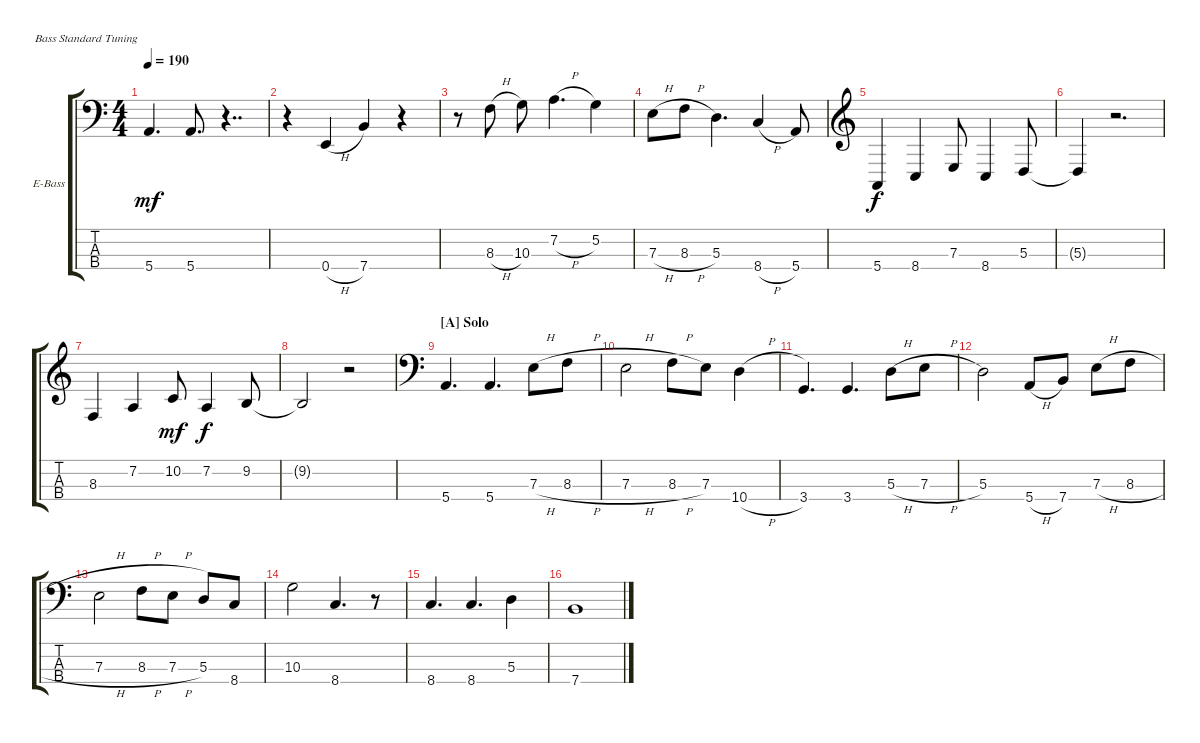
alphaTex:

\defaultSystemsLayout 4
\bracketExtendMode groupsimilarinstruments
\firstSystemTrackNameOrientation horizontal
\otherSystemsTrackNameOrientation horizontal
\track ("Electric Bass" "E-Bass") {instrument electricbassfinger}
\staff {score tabs}
\tuning (G2 D2 A1 E1)
\ts (4 4)
\tempo 190
\clef f4
\scale
0.333333
\ks c
5.4.4{d dy mf} 5.4.8{d} r.4{dd} |
\scale
0.333333 r.4 0.4{h}.4 7.4.4 r.4 |
\scale
0.333333 r.8 8.3{h}.8 10.3.8 7.2{h}.4{d} 5.2.4 |
\scale
0.333333 7.3{h}.8 8.3{h}.8 5.3.4{d} 8.4{h}.4 5.4.8 |
\clef g2
\scale
0.333333 5.4.4{dy f} 8.4.4 7.3.8 8.4.4 5.3.8 |
\scale
0.333333 5.3{t}.4 r.2{d} |
\scale
0.333333 8.3.4 7.2.4 10.2.8{dy mf} 7.2.4{dy f} 9.2.8 |
\scale
0.333333 9.2{t}.2 r.2 |
\section ("A" "Solo")
\clef f4
\scale
0.333333 5.4.4{d} 5.4.4{d} 7.3{h}.8 8.3{h}.8 |
\scale
0.333333 7.3{h}.2 8.3{h}.8 7.3.8 10.4{h}.4 |
\scale
0.333333 3.4.4{d} 3.4.4{d} 5.3{h}.8 7.3{h}.8 |
\scale
0.333333 5.3.2 5.4{h}.8 7.4.8 7.3{h}.8 8.3{h}.8 |
\scale
0.333333 7.3{h}.2 8.3{h}.8 7.3{h}.8 5.3.8 8.4.8 |
\scale
0.333333 10.3.2 8.4.4{d} r.8 |
\scale
0.333333 8.4.4{d} 8.4.4{d} 5.3.4 |
\scale
0.333333 7.4.1
